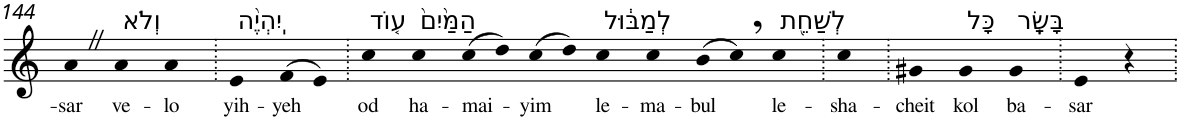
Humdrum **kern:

**kern	**text
*part1	*part1
*staff1	*staff1
*I"Piano	*
*I'Pno	*
!!LO:PB:g=z
*clefG2	*
*k[]	*
=144	=144
!	!LO:LY:b
4aZ	-sar
!LO:TX:a:t=וְלֹא	!
!	!LO:LY:b
4a	ve-
!	!LO:LY:b
4a	-lo
=145.	=145.
!LO:TX:a:t=יִֽהְיֶ֨ה	!
!	!LO:LY:b
4e	yih-
!	!LO:LY:b
(>8f	-yeh
8e)	.
=146.	=146.
!LO:TX:a:t=ע֤וֹד	!
!	!LO:LY:b
4cc	od
!LO:TX:a:t=הַמַּ֙יִם֙	!
!	!LO:LY:b
4cc	ha-
!	!LO:LY:b
(>8cc	-mai-
8dd)	.
!	!LO:LY:b
(>8cc	-yim
8dd)	.
!LO:TX:a:t=לְמַבּ֔וּל	!
!	!LO:LY:b
4cc	le-
!	!LO:LY:b
4cc	-ma-
!	!LO:LY:b
(>8b	-bul
8cc,)	.
!LO:TX:a:t=לְשַׁחֵ֖ת	!
!	!LO:LY:b
4cc	le-
=147.	=147.
!	!LO:LY:b
4cc	-sha-
=148.	=148.
!	!LO:LY:b
4g#X	-cheit
!LO:TX:a:t=כָּל	!
!	!LO:LY:b
4g#	kol
!LO:TX:a:t=בָּשָֽׂר	!
!	!LO:LY:b
4g#	ba-
=149.	=149.
!	!LO:LY:b
4e	-sar
4r	.
=.	=.
*-	*-
